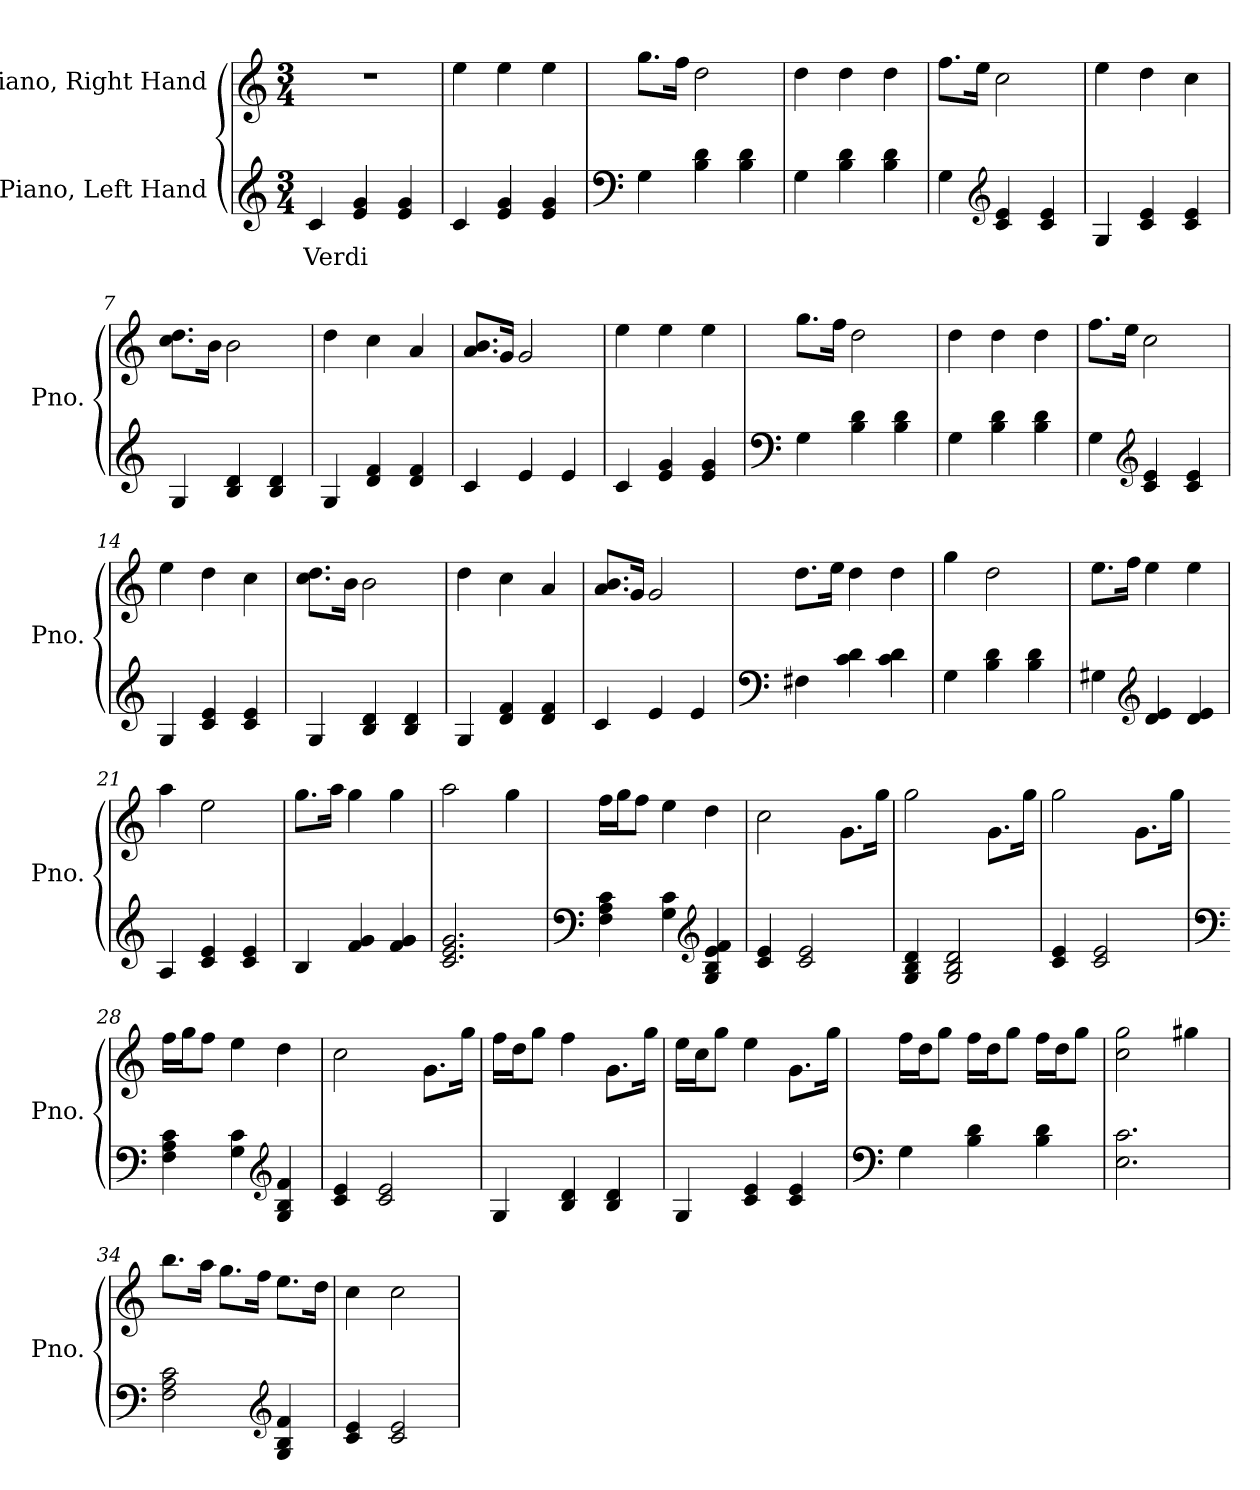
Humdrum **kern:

**kern	**text	**kern
*part2	*part2	*part1
*staff2	*staff2	*staff1
*I"Piano, Left Hand	*	*I"Piano, Right Hand
*I'Pno.	*	*I'Pno.
*clefG2	*	*clefG2
*k[]	*	*k[]
*M3/4	*	*M3/4
*MM121	*	*MM121
=1	=1	=1
!	!LO:LY:b	!
4c/	Verdi	2.r
4e/ 4g/	.	.
4e/ 4g/	.	.
=2	=2	=2
4c/	.	4ee\
4e/ 4g/	.	4ee\
4e/ 4g/	.	4ee\
=3	=3	=3
*clefF4	*	*
4G\	.	8.gg\L
.	.	16ff\Jk
4B\ 4d\	.	2dd\
4B\ 4d\	.	.
=4	=4	=4
4G\	.	4dd\
4B\ 4d\	.	4dd\
4B\ 4d\	.	4dd\
=5	=5	=5
4G\	.	8.ff\L
.	.	16ee\Jk
*clefG2	*	*
4c/ 4e/	.	2cc\
4c/ 4e/	.	.
=6	=6	=6
4G/	.	4ee\
4c/ 4e/	.	4dd\
4c/ 4e/	.	4cc\
!!LO:LB:g=z
=7	=7	=7
4G/	.	8.cc\ 8.dd\L
.	.	16b\Jk
4B/ 4d/	.	2b\
4B/ 4d/	.	.
=8	=8	=8
4G/	.	4dd\
4d/ 4f/	.	4cc\
4d/ 4f/	.	4a/
=9	=9	=9
4c/	.	8.a/ 8.b/L
.	.	16g/Jk
4e/	.	2g/
4e/	.	.
=10	=10	=10
4c/	.	4ee\
4e/ 4g/	.	4ee\
4e/ 4g/	.	4ee\
=11	=11	=11
*clefF4	*	*
4G\	.	8.gg\L
.	.	16ff\Jk
4B\ 4d\	.	2dd\
4B\ 4d\	.	.
=12	=12	=12
4G\	.	4dd\
4B\ 4d\	.	4dd\
4B\ 4d\	.	4dd\
=13	=13	=13
4G\	.	8.ff\L
.	.	16ee\Jk
*clefG2	*	*
4c/ 4e/	.	2cc\
4c/ 4e/	.	.
=14	=14	=14
4G/	.	4ee\
4c/ 4e/	.	4dd\
4c/ 4e/	.	4cc\
!!LO:LB:g=z
=15	=15	=15
4G/	.	8.cc\ 8.dd\L
.	.	16b\Jk
4B/ 4d/	.	2b\
4B/ 4d/	.	.
=16	=16	=16
4G/	.	4dd\
4d/ 4f/	.	4cc\
4d/ 4f/	.	4a/
=17	=17	=17
4c/	.	8.a/ 8.b/L
.	.	16g/Jk
4e/	.	2g/
4e/	.	.
=18	=18	=18
*clefF4	*	*
4F#X\	.	8.dd\L
.	.	16ee\Jk
4c\ 4d\	.	4dd\
4c\ 4d\	.	4dd\
=19	=19	=19
4G\	.	4gg\
4B\ 4d\	.	2dd\
4B\ 4d\	.	.
=20	=20	=20
4G#X\	.	8.ee\L
.	.	16ff\Jk
*clefG2	*	*
4d/ 4e/	.	4ee\
4d/ 4e/	.	4ee\
=21	=21	=21
4A/	.	4aa\
4c/ 4e/	.	2ee\
4c/ 4e/	.	.
!!LO:LB:g=z
=22	=22	=22
4B/	.	8.gg\L
.	.	16aa\Jk
4f/ 4g/	.	4gg\
4f/ 4g/	.	4gg\
=23	=23	=23
2.c/ 2.e/ 2.g/	.	2aa\
.	.	4gg\
=24	=24	=24
*clefF4	*	*
4F\ 4A\ 4c\	.	16ff\LL
.	.	16gg\J
.	.	8ff\J
4G\ 4c\	.	4ee\
*clefG2	*	*
4G/ 4B/ 4e/ 4f/	.	4dd\
=25	=25	=25
4c/ 4e/	.	2cc\
2c/ 2e/	.	.
.	.	8.g\L
.	.	16gg\Jk
=26	=26	=26
4G/ 4B/ 4d/	.	2gg\
2G/ 2B/ 2d/	.	.
.	.	8.g\L
.	.	16gg\Jk
=27	=27	=27
4c/ 4e/	.	2gg\
2c/ 2e/	.	.
.	.	8.g\L
.	.	16gg\Jk
=28	=28	=28
*clefF4	*	*
4F\ 4A\ 4c\	.	16ff\LL
.	.	16gg\J
.	.	8ff\J
4G\ 4c\	.	4ee\
*clefG2	*	*
4G/ 4B/ 4f/	.	4dd\
!!LO:LB:g=z
=29	=29	=29
4c/ 4e/	.	2cc\
2c/ 2e/	.	.
.	.	8.g\L
.	.	16gg\Jk
=30	=30	=30
4G/	.	16ff\LL
.	.	16dd\J
.	.	8gg\J
4B/ 4d/	.	4ff\
4B/ 4d/	.	8.g\L
.	.	16gg\Jk
=31	=31	=31
4G/	.	16ee\LL
.	.	16cc\J
.	.	8gg\J
4c/ 4e/	.	4ee\
4c/ 4e/	.	8.g\L
.	.	16gg\Jk
=32	=32	=32
*clefF4	*	*
4G\	.	16ff\LL
.	.	16dd\J
.	.	8gg\J
4B\ 4d\	.	16ff\LL
.	.	16dd\J
.	.	8gg\J
4B\ 4d\	.	16ff\LL
.	.	16dd\J
.	.	8gg\J
=33	=33	=33
2.E\ 2.c\	.	2cc\ 2gg\
.	.	4gg#X\
=34	=34	=34
2F\ 2A\ 2c\	.	8.bb\L
.	.	16aa\Jk
.	.	8.gg\L
.	.	16ff\Jk
*clefG2	*	*
4G/ 4B/ 4f/	.	8.ee\L
.	.	16dd\Jk
!!LO:LB:g=z
=35	=35	=35
4c/ 4e/	.	4cc\
2c/ 2e/	.	2cc\
=	=	=
*-	*-	*-
